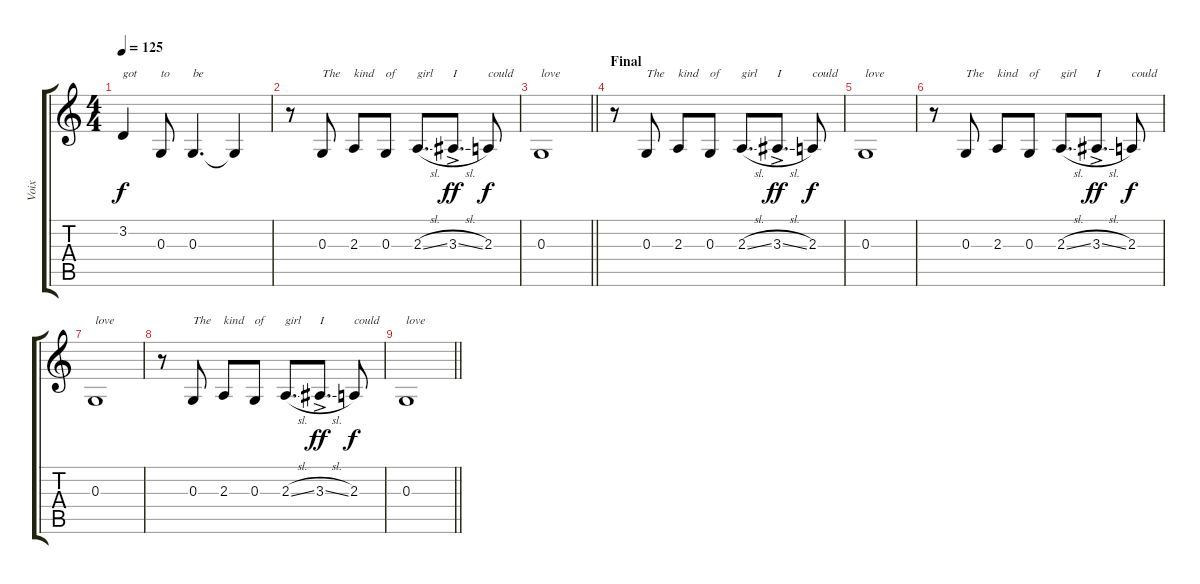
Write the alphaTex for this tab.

\track ("Voix" "Voix") {instrument lead5charang}
\staff {score tabs}
\tuning (E4 B3 G3 D3 A2 E2) {hide}
\ts (4 4)
\tempo 125
\clef g2
\ks c
3.2.4{txt "got" dy f} 0.3.8{txt "to"} 0.3.4{d txt "be"} 0.3{t}.4 |
r.8 0.3.8{txt "The"} 2.3.8{txt "kind"} 0.3.8{txt "of"} 2.3{sl}.8{d txt "girl"} 3.3{sl ac}.8{d txt "I" dy ff} 2.3.8{txt "could" dy f} |
\barLineRight lightlight
0.3.1{txt "love"} |
\section ("" "Final")
r.8{volume 0} 0.3.8{txt "The"} 2.3.8{txt "kind"} 0.3.8{txt "of"} 2.3{sl}.8{d txt "girl"} 3.3{sl ac}.8{d txt "I" dy ff} 2.3.8{txt "could" dy f} |
0.3.1{txt "love"} |
r.8 0.3.8{txt "The"} 2.3.8{txt "kind"} 0.3.8{txt "of"} 2.3{sl}.8{d txt "girl"} 3.3{sl ac}.8{d txt "I" dy ff} 2.3.8{txt "could" dy f} |
0.3.1{txt "love"} |
r.8 0.3.8{txt "The"} 2.3.8{txt "kind"} 0.3.8{txt "of"} 2.3{sl}.8{d txt "girl"} 3.3{sl ac}.8{d txt "I" dy ff} 2.3.8{txt "could" dy f} |
\barLineRight lightlight
0.3.1{txt "love"}
